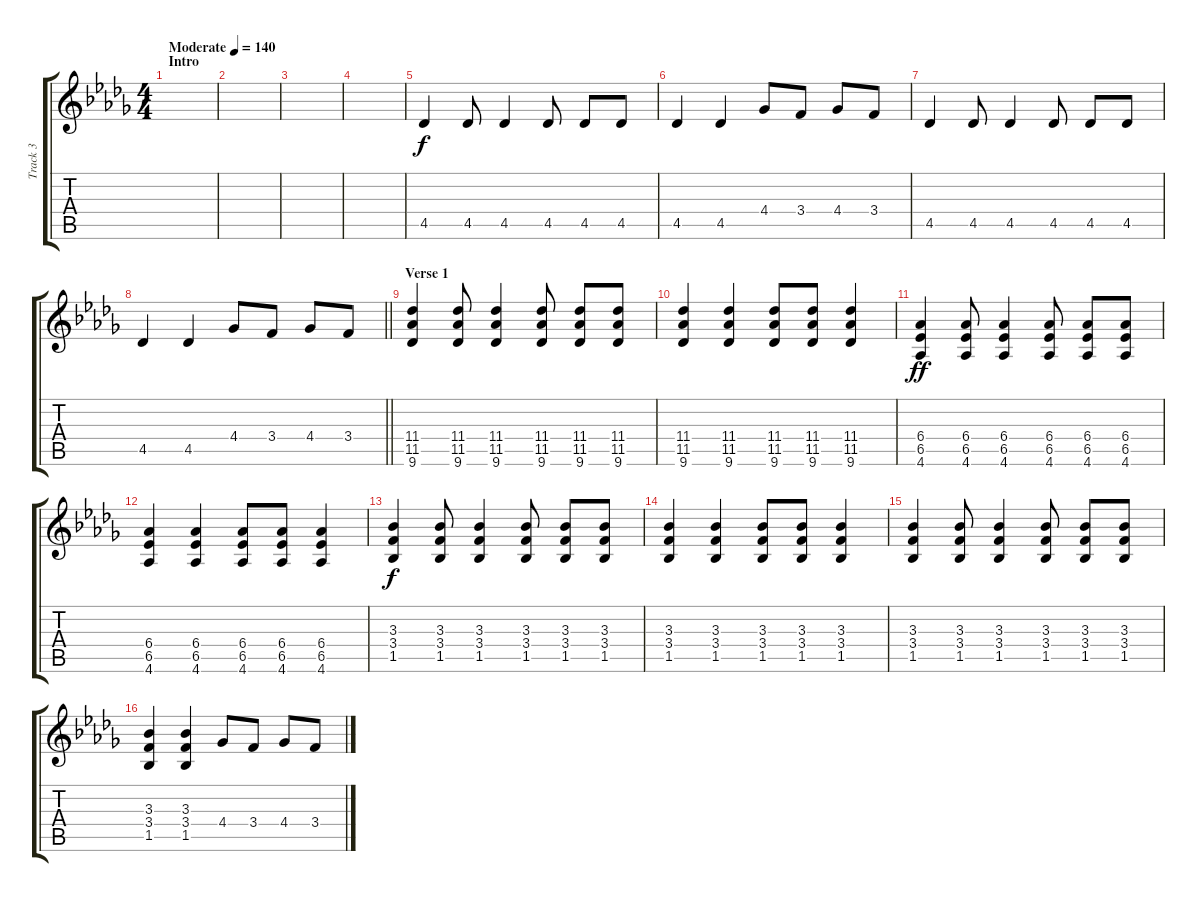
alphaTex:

\track ("Track 3" "Track 3") {instrument electricguitarclean}
\staff {score tabs}
\tuning (E4 B3 G3 D3 A2 E2) {hide}
\ts (4 4)
\section ("" "Intro")
\tempo (140 "Moderate")
\clef g2
\ks db
|
|
|
|
4.5.4 4.5.8 4.5.4 4.5.8 4.5.8 4.5.8 |
4.5.4 4.5.4 4.4.8 3.4.8 4.4.8 3.4.8 |
4.5.4 4.5.8 4.5.4 4.5.8 4.5.8 4.5.8 |
\barLineRight lightlight
4.5.4 4.5.4 4.4.8 3.4.8 4.4.8 3.4.8 |
\section ("" "Verse 1")
(11.4 11.5 9.6).4 (11.4 11.5 9.6).8 (11.4 11.5 9.6).4 (11.4 11.5 9.6).8 (11.4 11.5 9.6).8 (11.4 11.5 9.6).8 |
(11.4 11.5 9.6).4 (11.4 11.5 9.6).4 (11.4 11.5 9.6).8 (11.4 11.5 9.6).8 (11.4 11.5 9.6).4 |
(6.4 6.5 4.6).4{dy ff} (6.4 6.5 4.6).8 (6.4 6.5 4.6).4 (6.4 6.5 4.6).8 (6.4 6.5 4.6).8 (6.4 6.5 4.6).8 |
(6.4 6.5 4.6).4 (6.4 6.5 4.6).4 (6.4 6.5 4.6).8 (6.4 6.5 4.6).8 (6.4 6.5 4.6).4 |
(3.3 3.4 1.5).4{dy f} (3.3 3.4 1.5).8 (3.3 3.4 1.5).4 (3.3 3.4 1.5).8 (3.3 3.4 1.5).8 (3.3 3.4 1.5).8 |
(3.3 3.4 1.5).4 (3.3 3.4 1.5).4 (3.3 3.4 1.5).8 (3.3 3.4 1.5).8 (3.3 3.4 1.5).4 |
(3.3 3.4 1.5).4 (3.3 3.4 1.5).8 (3.3 3.4 1.5).4 (3.3 3.4 1.5).8 (3.3 3.4 1.5).8 (3.3 3.4 1.5).8 |
(3.3 3.4 1.5).4 (3.3 3.4 1.5).4 4.4.8 3.4.8 4.4.8 3.4.8
